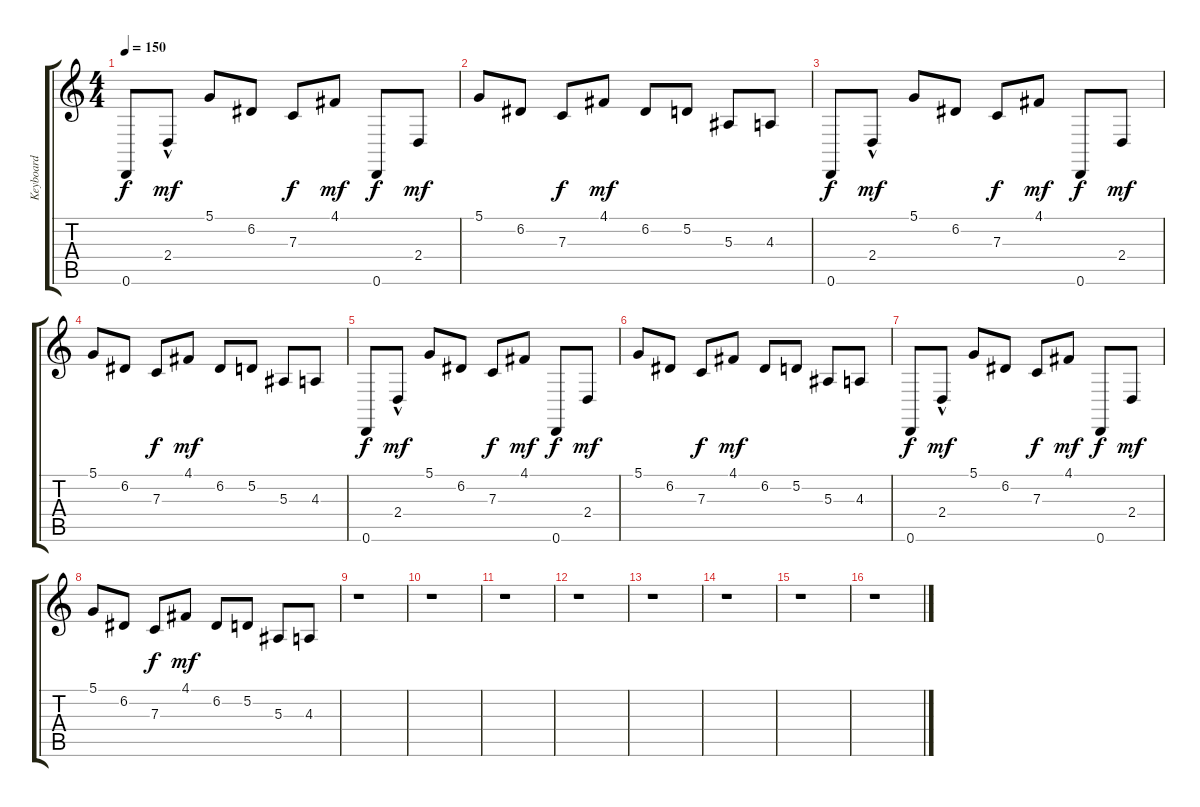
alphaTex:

\track ("Keyboard" "Keyboard") {instrument acousticgrandpiano}
\staff {score tabs}
\tuning (D4 A3 F3 C3 G2 D2) {hide}
\ts (4 4)
\tempo 150
\clef g2
\ks c
0.6.8{dy f instrument acousticgrandpiano} 2.4{hac}.8{dy mf} 5.1.8 6.2.8 7.3.8{dy f} 4.1.8{dy mf} 0.6.8{dy f} 2.4.8{dy mf} |
5.1.8 6.2.8 7.3.8{dy f} 4.1.8{dy mf} 6.2.8 5.2.8 5.3.8 4.3.8 |
0.6.8{dy f} 2.4{hac}.8{dy mf} 5.1.8 6.2.8 7.3.8{dy f} 4.1.8{dy mf} 0.6.8{dy f} 2.4.8{dy mf} |
5.1.8 6.2.8 7.3.8{dy f} 4.1.8{dy mf} 6.2.8 5.2.8 5.3.8 4.3.8 |
0.6.8{dy f} 2.4{hac}.8{dy mf} 5.1.8 6.2.8 7.3.8{dy f} 4.1.8{dy mf} 0.6.8{dy f} 2.4.8{dy mf} |
5.1.8 6.2.8 7.3.8{dy f} 4.1.8{dy mf} 6.2.8 5.2.8 5.3.8 4.3.8 |
0.6.8{dy f} 2.4{hac}.8{dy mf} 5.1.8 6.2.8 7.3.8{dy f} 4.1.8{dy mf} 0.6.8{dy f} 2.4.8{dy mf} |
5.1.8 6.2.8 7.3.8{dy f} 4.1.8{dy mf} 6.2.8 5.2.8 5.3.8 4.3.8 |
r.1 |
r.1 |
r.1 |
r.1 |
r.1 |
r.1 |
r.1 |
r.1
